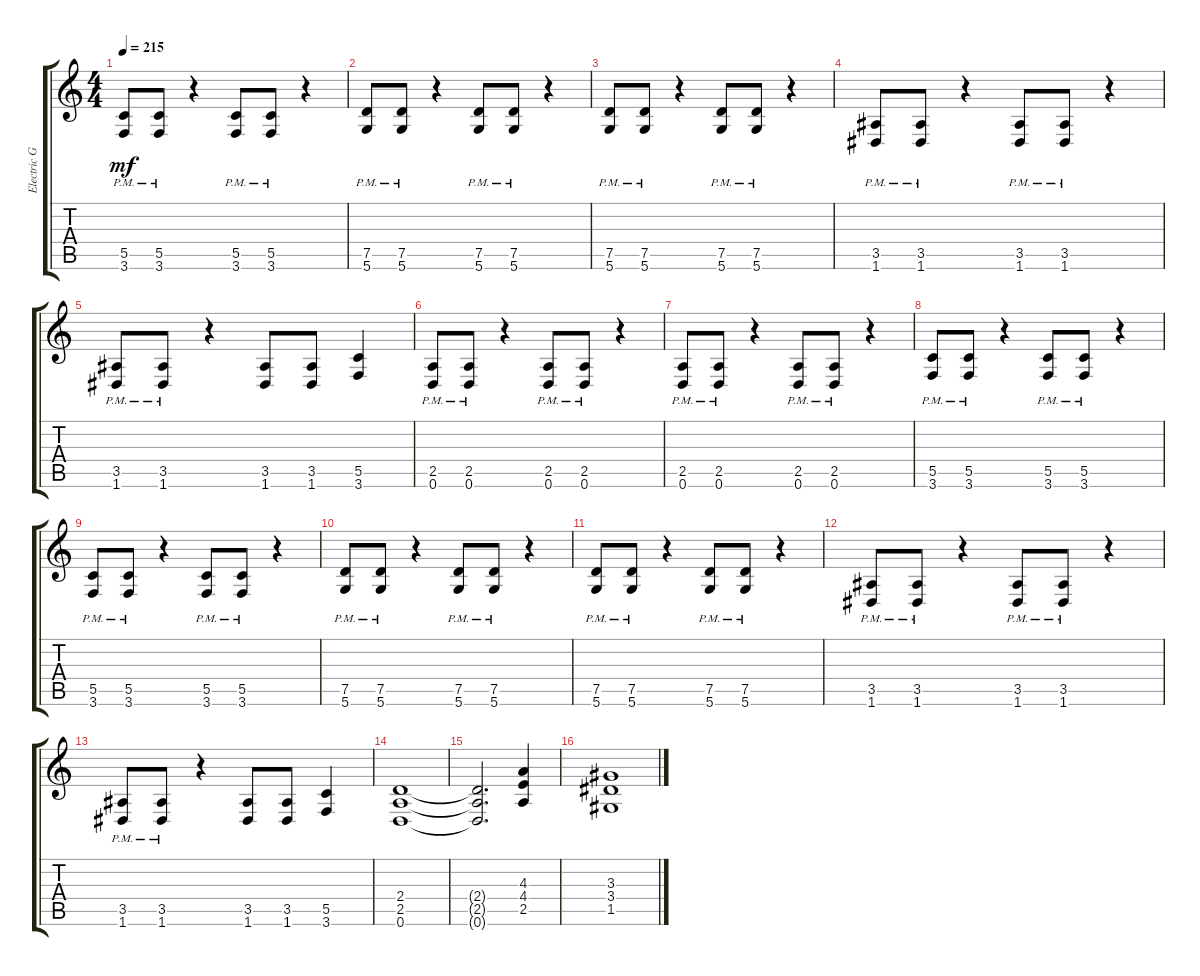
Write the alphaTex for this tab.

\track ("Electric Guitar" "Electric G") {instrument distortionguitar}
\staff {score tabs}
\tuning (D4 A3 F3 C3 G2 D2) {hide}
\ts (4 4)
\tempo 215
\clef g2
\ks c
(5.5{pm} 3.6{pm}).8{dy mf} (5.5{pm} 3.6{pm}).8 r.4 (5.5{pm} 3.6{pm}).8 (5.5{pm} 3.6{pm}).8 r.4 |
(7.5{pm} 5.6{pm}).8 (7.5{pm} 5.6{pm}).8 r.4 (7.5{pm} 5.6{pm}).8 (7.5{pm} 5.6{pm}).8 r.4 |
(7.5{pm} 5.6{pm}).8 (7.5{pm} 5.6{pm}).8 r.4 (7.5{pm} 5.6{pm}).8 (7.5{pm} 5.6{pm}).8 r.4 |
(3.5{pm} 1.6{pm}).8 (3.5{pm} 1.6{pm}).8 r.4 (3.5{pm} 1.6{pm}).8 (3.5{pm} 1.6{pm}).8 r.4 |
(3.5{pm} 1.6{pm}).8 (3.5{pm} 1.6{pm}).8 r.4 (3.5 1.6).8 (3.5 1.6).8 (5.5 3.6).4 |
(2.5{pm} 0.6{pm}).8 (2.5{pm} 0.6{pm}).8 r.4 (2.5{pm} 0.6{pm}).8 (2.5{pm} 0.6{pm}).8 r.4 |
(2.5{pm} 0.6{pm}).8 (2.5{pm} 0.6{pm}).8 r.4 (2.5{pm} 0.6{pm}).8 (2.5{pm} 0.6{pm}).8 r.4 |
(5.5{pm} 3.6{pm}).8 (5.5{pm} 3.6{pm}).8 r.4 (5.5{pm} 3.6{pm}).8 (5.5{pm} 3.6{pm}).8 r.4 |
(5.5{pm} 3.6{pm}).8 (5.5{pm} 3.6{pm}).8 r.4 (5.5{pm} 3.6{pm}).8 (5.5{pm} 3.6{pm}).8 r.4 |
(7.5{pm} 5.6{pm}).8 (7.5{pm} 5.6{pm}).8 r.4 (7.5{pm} 5.6{pm}).8 (7.5{pm} 5.6{pm}).8 r.4 |
(7.5{pm} 5.6{pm}).8 (7.5{pm} 5.6{pm}).8 r.4 (7.5{pm} 5.6{pm}).8 (7.5{pm} 5.6{pm}).8 r.4 |
(3.5{pm} 1.6{pm}).8 (3.5{pm} 1.6{pm}).8 r.4 (3.5{pm} 1.6{pm}).8 (3.5{pm} 1.6{pm}).8 r.4 |
(3.5{pm} 1.6{pm}).8 (3.5{pm} 1.6{pm}).8 r.4 (3.5 1.6).8 (3.5 1.6).8 (5.5 3.6).4 |
(2.4 2.5 0.6).1 |
(2.4{t} 2.5{t} 0.6{t}).2{d} (4.3 4.4 2.5).4 |
(3.3 3.4 1.5).1
